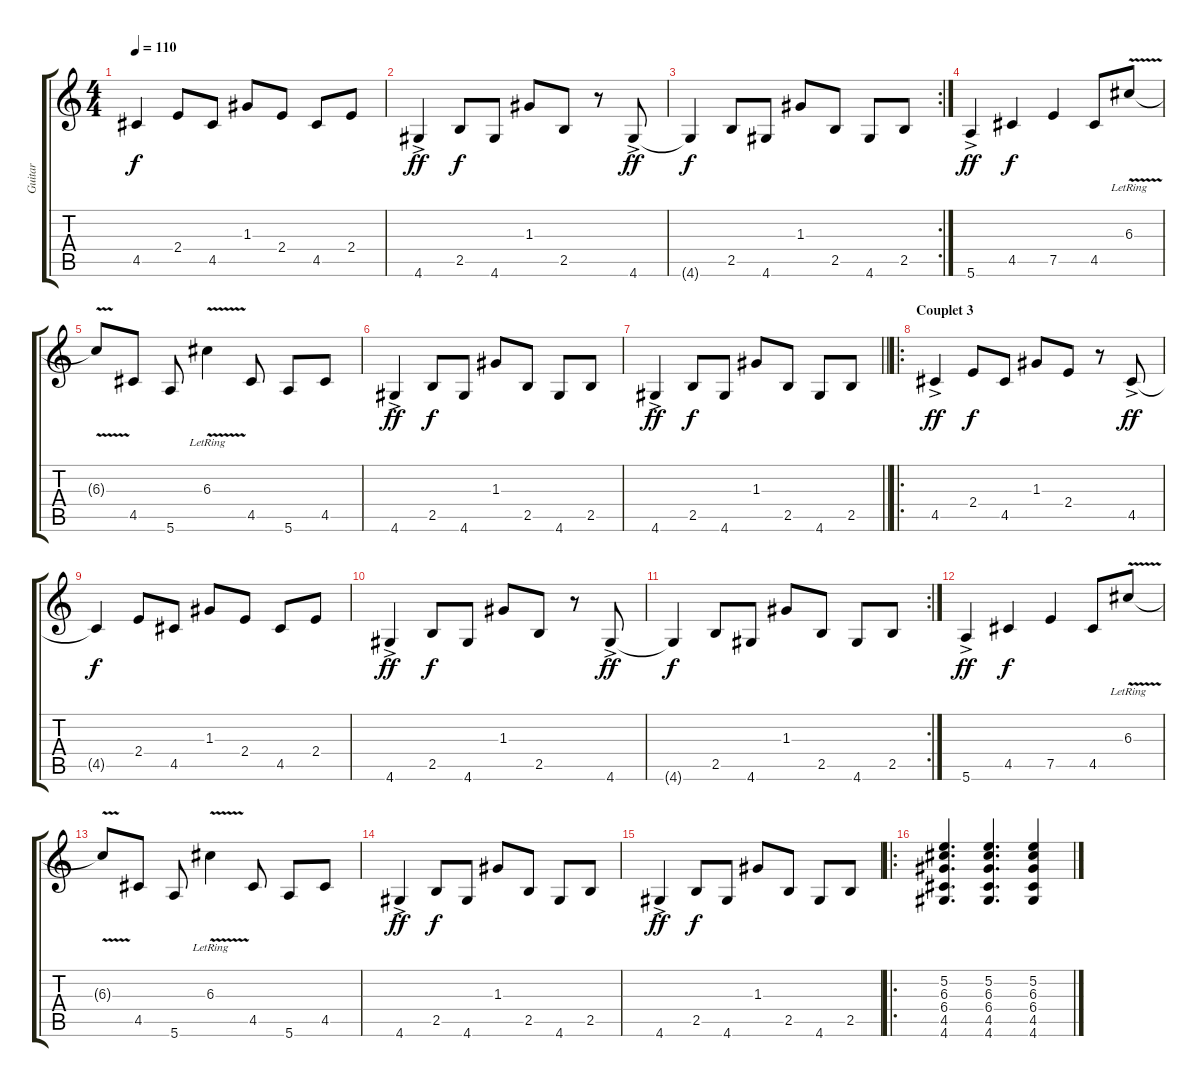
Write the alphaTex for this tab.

\track ("Guitar" "Guitar") {instrument acousticguitarsteel}
\staff {score tabs}
\tuning (E4 B3 G3 D3 A2 E2) {hide}
\ts (4 4)
\tempo 110
\clef g2
\ks c
4.5{t}.4{dy f} 2.4.8 4.5.8 1.3.8 2.4.8 4.5.8 2.4.8 |
4.6{ac}.4{dy ff} 2.5.8{dy f} 4.6.8 1.3.8 2.5.8 r.8 4.6{ac}.8{dy ff} |
\rc 2
4.6{t}.4{dy f} 2.5.8 4.6.8 1.3.8 2.5.8 4.6.8 2.5.8 |
5.6{ac}.4{dy ff} 4.5.4{dy f} 7.5.4 4.5.8 6.3{v lr}.8 |
6.3{v t}.8 4.5.8 5.6.8 6.3{v lr}.4 4.5.8 5.6.8 4.5.8 |
4.6{ac}.4{dy ff} 2.5.8{dy f} 4.6.8 1.3.8 2.5.8 4.6.8 2.5.8 |
\barLineRight lightlight
4.6{ac}.4{dy ff} 2.5.8{dy f} 4.6.8 1.3.8 2.5.8 4.6.8 2.5.8 |
\ro
\section ("" "Couplet 3")
4.5{ac}.4{dy ff} 2.4.8{dy f} 4.5.8 1.3.8 2.4.8 r.8 4.5{ac}.8{dy ff} |
4.5{t}.4{dy f} 2.4.8 4.5.8 1.3.8 2.4.8 4.5.8 2.4.8 |
4.6{ac}.4{dy ff} 2.5.8{dy f} 4.6.8 1.3.8 2.5.8 r.8 4.6{ac}.8{dy ff} |
\rc 2
4.6{t}.4{dy f} 2.5.8 4.6.8 1.3.8 2.5.8 4.6.8 2.5.8 |
5.6{ac}.4{dy ff} 4.5.4{dy f} 7.5.4 4.5.8 6.3{v lr}.8 |
6.3{v t}.8 4.5.8 5.6.8 6.3{v lr}.4 4.5.8 5.6.8 4.5.8 |
4.6{ac}.4{dy ff} 2.5.8{dy f} 4.6.8 1.3.8 2.5.8 4.6.8 2.5.8 |
4.6{ac}.4{dy ff} 2.5.8{dy f} 4.6.8 1.3.8 2.5.8 4.6.8 2.5.8 |
\ro
(5.2 6.3 6.4 4.5 4.6).4{d} (5.2 6.3 6.4 4.5 4.6).4{d} (5.2 6.3 6.4 4.5 4.6).4
